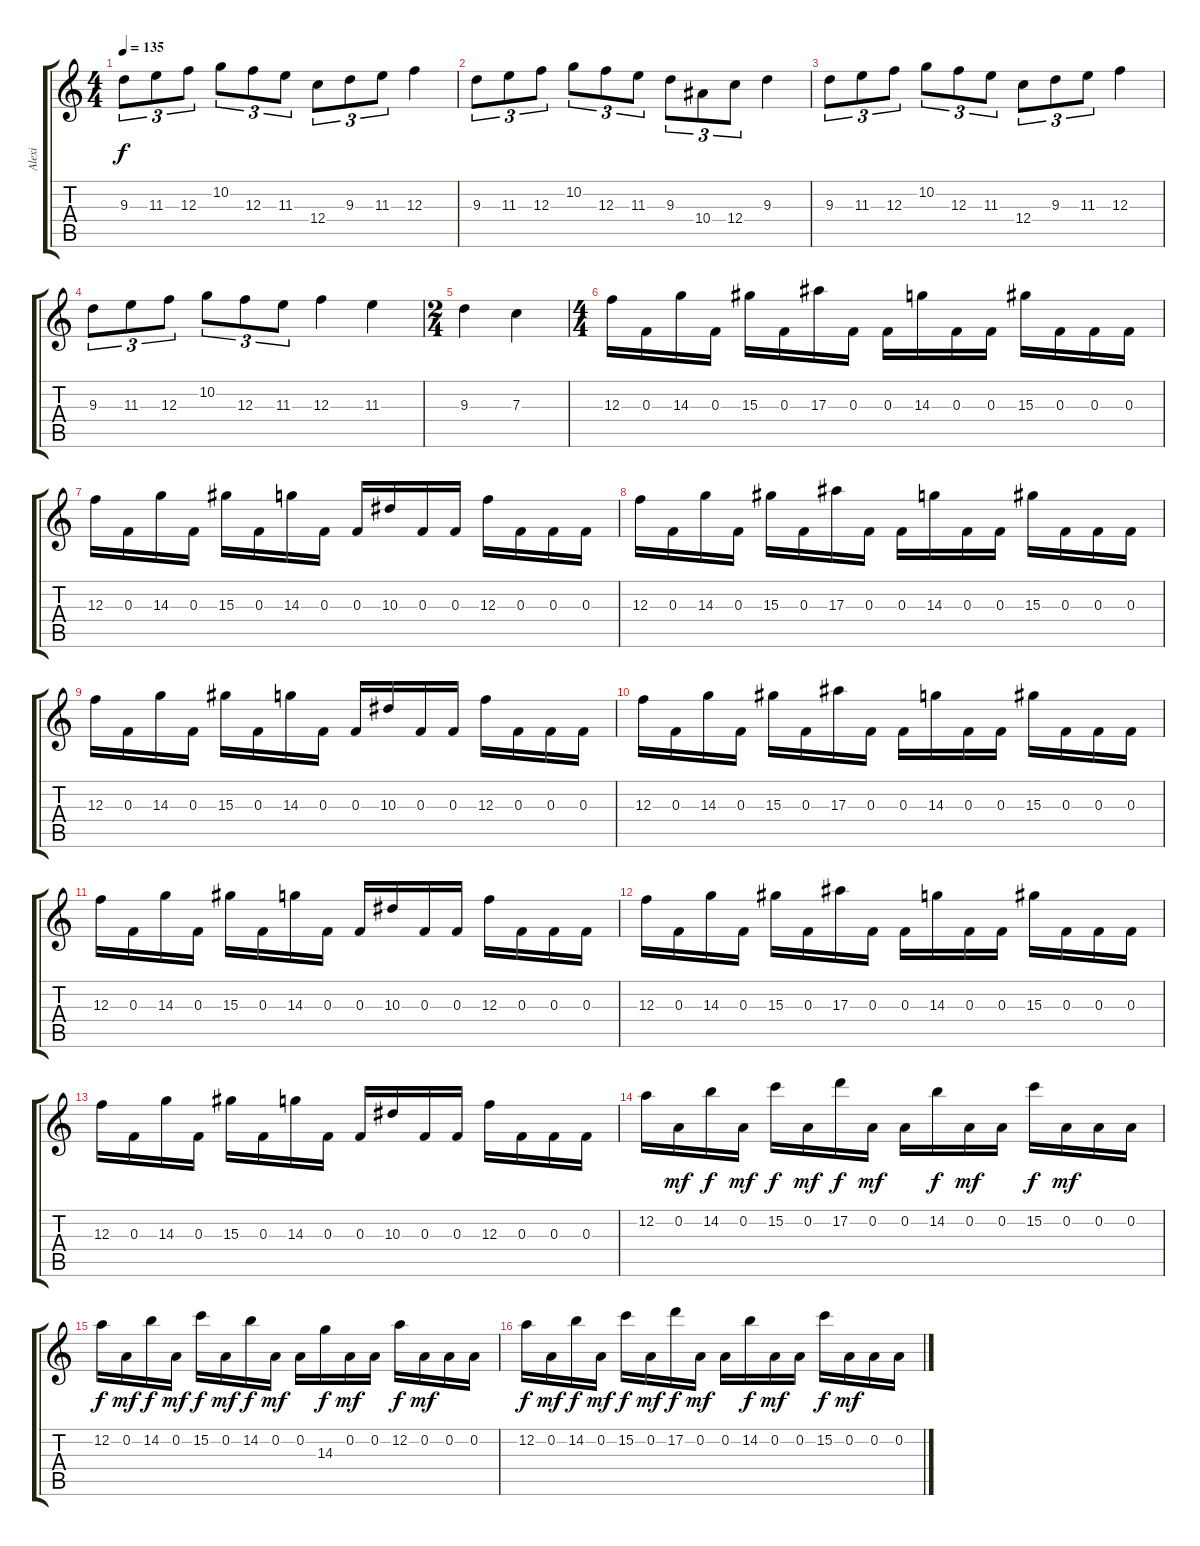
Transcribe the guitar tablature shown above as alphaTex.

\track ("Alexi" "Alexi") {instrument distortionguitar}
\staff {score tabs}
\tuning (D4 A3 F3 C3 G2 D2) {hide}
\ts (4 4)
\tempo 135
\clef g2
\ks c
9.3.8{tu (3 2) dy f} 11.3.8{tu (3 2)} 12.3.8{tu (3 2)} 10.2.8{tu (3 2)} 12.3.8{tu (3 2)} 11.3.8{tu (3 2)} 12.4.8{tu (3 2)} 9.3.8{tu (3 2)} 11.3.8{tu (3 2)} 12.3.4 |
9.3.8{tu (3 2)} 11.3.8{tu (3 2)} 12.3.8{tu (3 2)} 10.2.8{tu (3 2)} 12.3.8{tu (3 2)} 11.3.8{tu (3 2)} 9.3.8{tu (3 2)} 10.4.8{tu (3 2)} 12.4.8{tu (3 2)} 9.3.4 |
9.3.8{tu (3 2)} 11.3.8{tu (3 2)} 12.3.8{tu (3 2)} 10.2.8{tu (3 2)} 12.3.8{tu (3 2)} 11.3.8{tu (3 2)} 12.4.8{tu (3 2)} 9.3.8{tu (3 2)} 11.3.8{tu (3 2)} 12.3.4 |
9.3.8{tu (3 2)} 11.3.8{tu (3 2)} 12.3.8{tu (3 2)} 10.2.8{tu (3 2)} 12.3.8{tu (3 2)} 11.3.8{tu (3 2)} 12.3.4 11.3.4 |
\ts (2 4)
9.3.4 7.3.4 |
\ts (4 4)
12.3.16{volume 16} 0.3.16 14.3.16 0.3.16 15.3.16 0.3.16 17.3.16 0.3.16 0.3.16 14.3.16 0.3.16 0.3.16 15.3.16 0.3.16 0.3.16 0.3.16 |
12.3.16 0.3.16 14.3.16 0.3.16 15.3.16 0.3.16 14.3.16 0.3.16 0.3.16 10.3.16 0.3.16 0.3.16 12.3.16 0.3.16 0.3.16 0.3.16 |
12.3.16 0.3.16 14.3.16 0.3.16 15.3.16 0.3.16 17.3.16 0.3.16 0.3.16 14.3.16 0.3.16 0.3.16 15.3.16 0.3.16 0.3.16 0.3.16 |
12.3.16 0.3.16 14.3.16 0.3.16 15.3.16 0.3.16 14.3.16 0.3.16 0.3.16 10.3.16 0.3.16 0.3.16 12.3.16 0.3.16 0.3.16 0.3.16 |
12.3.16 0.3.16 14.3.16 0.3.16 15.3.16 0.3.16 17.3.16 0.3.16 0.3.16 14.3.16 0.3.16 0.3.16 15.3.16 0.3.16 0.3.16 0.3.16 |
12.3.16 0.3.16 14.3.16 0.3.16 15.3.16 0.3.16 14.3.16 0.3.16 0.3.16 10.3.16 0.3.16 0.3.16 12.3.16 0.3.16 0.3.16 0.3.16 |
12.3.16 0.3.16 14.3.16 0.3.16 15.3.16 0.3.16 17.3.16 0.3.16 0.3.16 14.3.16 0.3.16 0.3.16 15.3.16 0.3.16 0.3.16 0.3.16 |
12.3.16 0.3.16 14.3.16 0.3.16 15.3.16 0.3.16 14.3.16 0.3.16 0.3.16 10.3.16 0.3.16 0.3.16 12.3.16 0.3.16 0.3.16 0.3.16 |
12.2.16{volume 16} 0.2.16{dy mf} 14.2.16{dy f} 0.2.16{dy mf} 15.2.16{dy f} 0.2.16{dy mf} 17.2.16{dy f} 0.2.16{dy mf} 0.2.16 14.2.16{dy f} 0.2.16{dy mf} 0.2.16 15.2.16{dy f} 0.2.16{dy mf} 0.2.16 0.2.16 |
12.2.16{dy f} 0.2.16{dy mf} 14.2.16{dy f} 0.2.16{dy mf} 15.2.16{dy f} 0.2.16{dy mf} 14.2.16{dy f} 0.2.16{dy mf} 0.2.16 14.3.16{dy f} 0.2.16{dy mf} 0.2.16 12.2.16{dy f} 0.2.16{dy mf} 0.2.16 0.2.16 |
12.2.16{dy f} 0.2.16{dy mf} 14.2.16{dy f} 0.2.16{dy mf} 15.2.16{dy f} 0.2.16{dy mf} 17.2.16{dy f} 0.2.16{dy mf} 0.2.16 14.2.16{dy f} 0.2.16{dy mf} 0.2.16 15.2.16{dy f} 0.2.16{dy mf} 0.2.16 0.2.16
